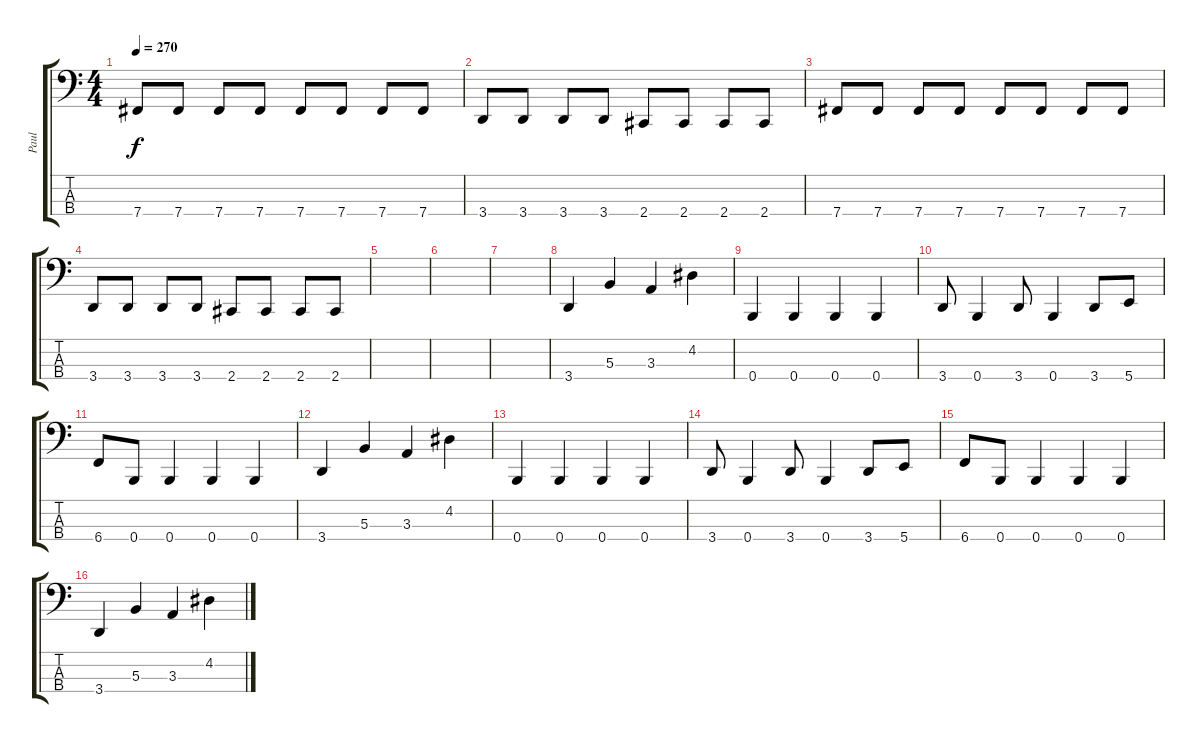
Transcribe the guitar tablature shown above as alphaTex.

\track ("Paul" "Paul") {instrument electricbasspick}
\staff {score tabs}
\tuning (E2 B1 Gb1 B0) {hide}
\ts (4 4)
\tempo 270
\clef f4
\ks c
7.4.8{dy f} 7.4.8 7.4.8 7.4.8 7.4.8 7.4.8 7.4.8 7.4.8 |
3.4.8 3.4.8 3.4.8 3.4.8 2.4.8 2.4.8 2.4.8 2.4.8 |
7.4.8 7.4.8 7.4.8 7.4.8 7.4.8 7.4.8 7.4.8 7.4.8 |
3.4.8 3.4.8 3.4.8 3.4.8 2.4.8 2.4.8 2.4.8 2.4.8 |
|
|
|
3.4.4 5.3.4 3.3.4 4.2.4 |
0.4.4 0.4.4 0.4.4 0.4.4 |
3.4.8 0.4.4 3.4.8 0.4.4 3.4.8 5.4.8 |
6.4.8 0.4.8 0.4.4 0.4.4 0.4.4 |
3.4.4 5.3.4 3.3.4 4.2.4 |
0.4.4 0.4.4 0.4.4 0.4.4 |
3.4.8 0.4.4 3.4.8 0.4.4 3.4.8 5.4.8 |
6.4.8 0.4.8 0.4.4 0.4.4 0.4.4 |
3.4.4 5.3.4 3.3.4 4.2.4
